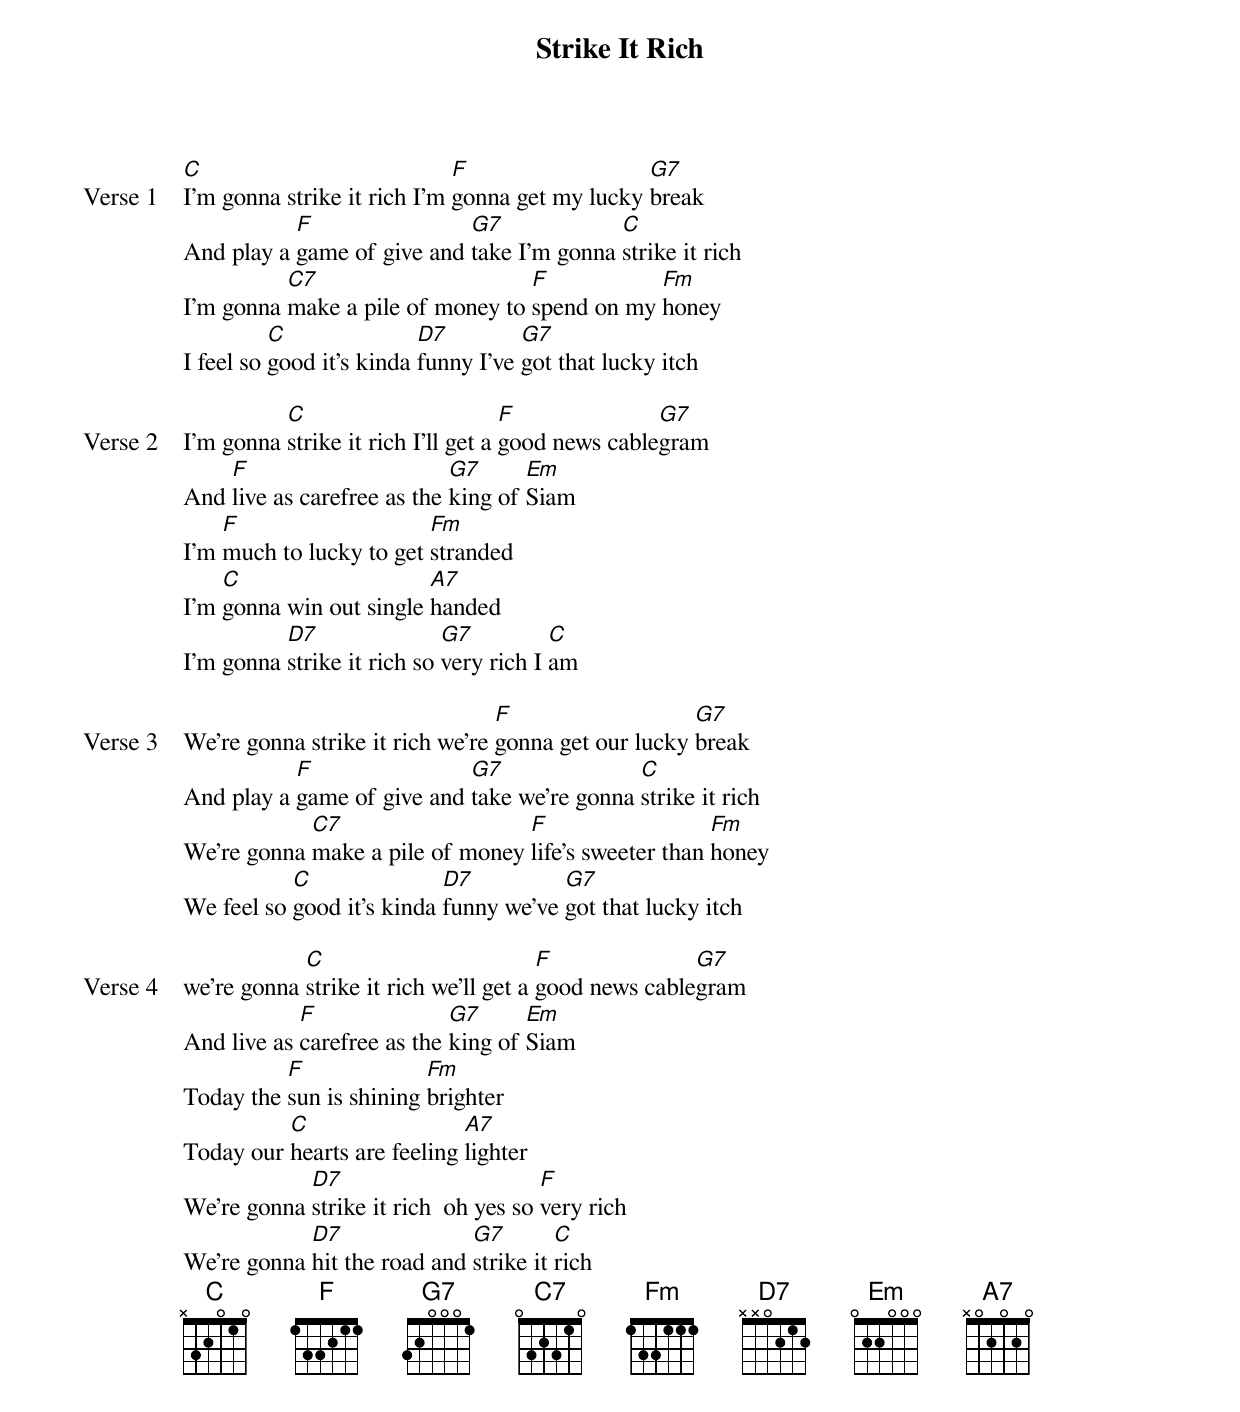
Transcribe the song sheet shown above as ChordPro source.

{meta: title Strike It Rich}
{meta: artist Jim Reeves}
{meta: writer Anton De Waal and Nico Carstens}

{start_of_verse: Verse 1}
[C]I'm gonna strike it rich I'm [F]gonna get my lucky [G7]break
And play a [F]game of give and [G7]take I'm gonna [C]strike it rich
I'm gonna [C7]make a pile of money to [F]spend on my [Fm]honey
I feel so [C]good it's kinda [D7]funny I've [G7]got that lucky itch
{end_of_verse}

{start_of_verse: Verse 2}
I'm gonna [C]strike it rich I'll get a [F]good news cable[G7]gram
And [F]live as carefree as the [G7]king of [Em]Siam
I'm [F]much to lucky to get [Fm]stranded
I'm [C]gonna win out single [A7]handed
I'm gonna [D7]strike it rich so [G7]very rich I [C]am
{end_of_verse}

{start_of_verse: Verse 3}
We’re gonna strike it rich we’re [F]gonna get our lucky [G7]break
And play a [F]game of give and [G7]take we’re gonna [C]strike it rich
We’re gonna [C7]make a pile of money [F]life’s sweeter than [Fm]honey
We feel so [C]good it's kinda [D7]funny we've [G7]got that lucky itch
{end_of_verse}

{start_of_verse: Verse 4}
we’re gonna [C]strike it rich we'll get a [F]good news cable[G7]gram
And live as [F]carefree as the [G7]king of [Em]Siam
Today the [F]sun is shining [Fm]brighter
Today our [C]hearts are feeling [A7]lighter
We're gonna [D7]strike it rich  oh yes so [F]very rich
We're gonna [D7]hit the road and [G7]strike it [C]rich
{end_of_verse}
